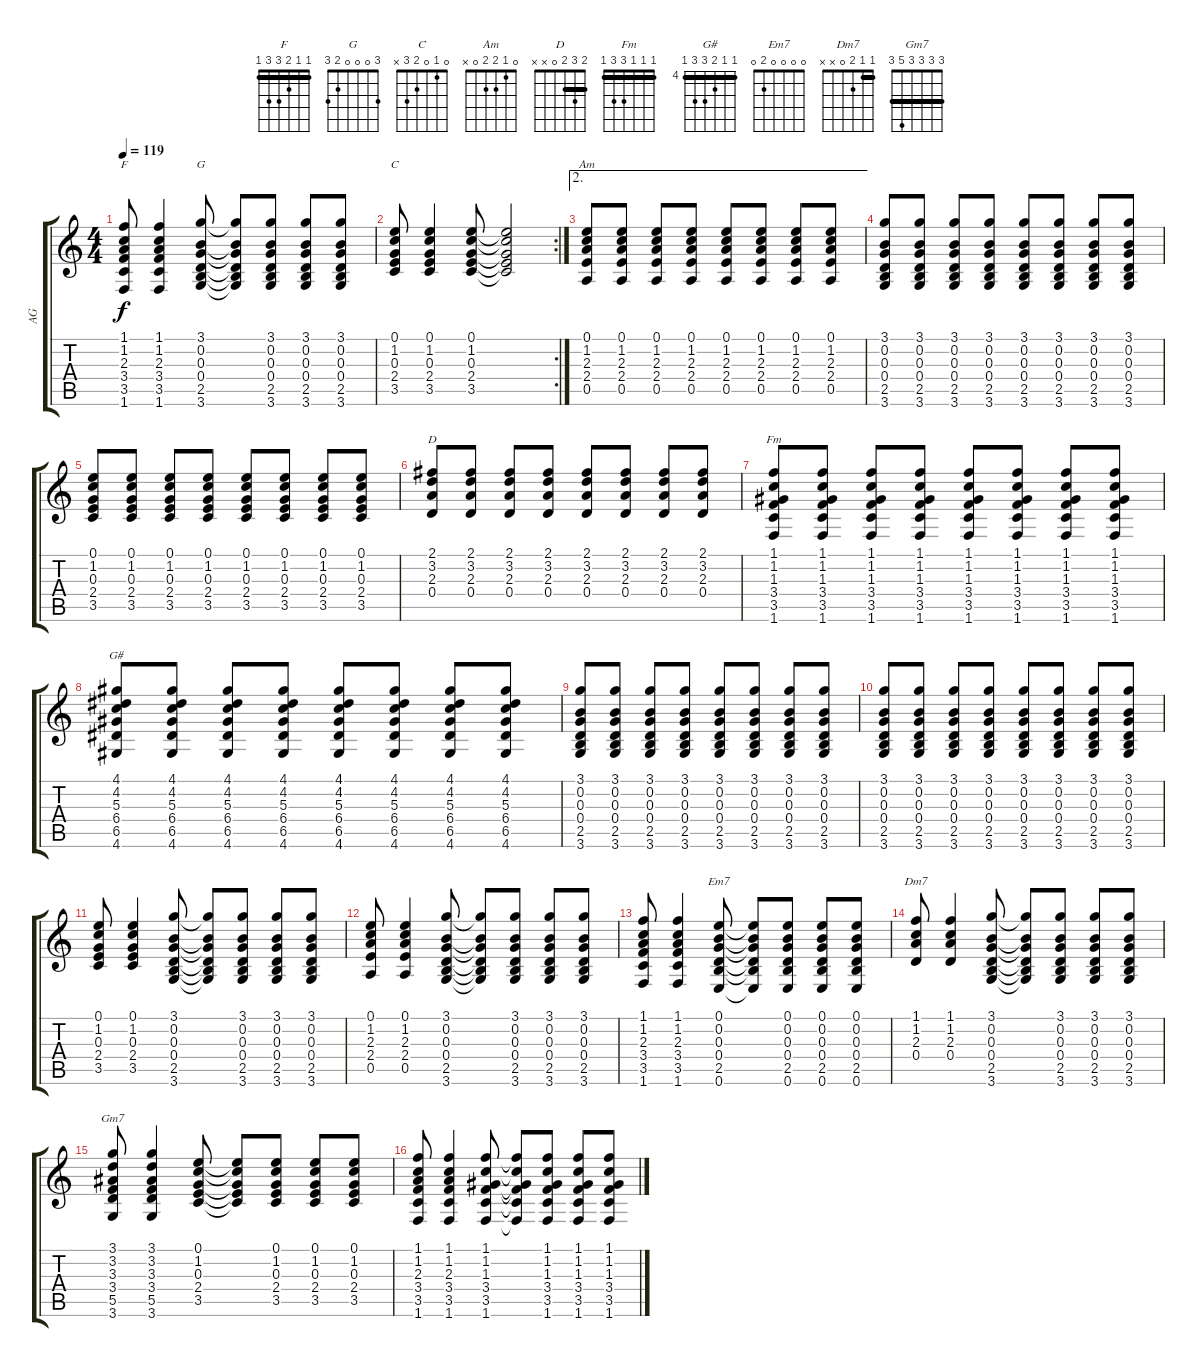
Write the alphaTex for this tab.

\track ("AG" "AG") {instrument acousticguitarsteel}
\staff {score tabs}
\tuning (E4 B3 G3 D3 A2 E2) {hide}
\chord ("F" 1 1 2 3 3 1) {barre 1}
\chord ("G" 3 0 0 0 2 3)
\chord ("C" 0 1 0 2 3 x)
\chord ("Am" 0 1 2 2 0 x)
\chord ("D" 2 3 2 0 x x) {barre 2}
\chord ("Fm" 1 1 1 3 3 1) {barre 1}
\chord ("G#" 4 4 5 6 6 4) {firstfret 4 barre 4}
\chord ("Em7" 0 0 0 0 2 0)
\chord ("Dm7" 1 1 2 0 x x) {barre 1}
\chord ("Gm7" 3 3 3 3 5 3) {barre 3}
\ts (4 4)
\tempo 119
\clef g2
\ks c
(1.1 1.2 2.3 3.4 3.5 1.6).8{ch "F" dy f} (1.1 1.2 2.3 3.4 3.5 1.6).4 (3.1 0.2 0.3 0.4 2.5 3.6).8{ch "G"} (3.1{t} 0.2{t} 0.3{t} 0.4{t} 2.5{t} 3.6{t}).8 (3.1 0.2 0.3 0.4 2.5 3.6).8 (3.1 0.2 0.3 0.4 2.5 3.6).8 (3.1 0.2 0.3 0.4 2.5 3.6).8 |
\rc 2
(0.1 1.2 0.3 2.4 3.5).8{ch "C"} (0.1 1.2 0.3 2.4 3.5).4 (0.1 1.2 0.3 2.4 3.5).8 (0.1{t} 1.2{t} 0.3{t} 2.4{t} 3.5{t}).2 |
\ae 2
(0.1 1.2 2.3 2.4 0.5).8{ch "Am"} (0.1 1.2 2.3 2.4 0.5).8 (0.1 1.2 2.3 2.4 0.5).8 (0.1 1.2 2.3 2.4 0.5).8 (0.1 1.2 2.3 2.4 0.5).8 (0.1 1.2 2.3 2.4 0.5).8 (0.1 1.2 2.3 2.4 0.5).8 (0.1 1.2 2.3 2.4 0.5).8 |
(3.1 0.2 0.3 0.4 2.5 3.6).8 (3.1 0.2 0.3 0.4 2.5 3.6).8 (3.1 0.2 0.3 0.4 2.5 3.6).8 (3.1 0.2 0.3 0.4 2.5 3.6).8 (3.1 0.2 0.3 0.4 2.5 3.6).8 (3.1 0.2 0.3 0.4 2.5 3.6).8 (3.1 0.2 0.3 0.4 2.5 3.6).8 (3.1 0.2 0.3 0.4 2.5 3.6).8 |
(0.1 1.2 0.3 2.4 3.5).8 (0.1 1.2 0.3 2.4 3.5).8 (0.1 1.2 0.3 2.4 3.5).8 (0.1 1.2 0.3 2.4 3.5).8 (0.1 1.2 0.3 2.4 3.5).8 (0.1 1.2 0.3 2.4 3.5).8 (0.1 1.2 0.3 2.4 3.5).8 (0.1 1.2 0.3 2.4 3.5).8 |
(2.1 3.2 2.3 0.4).8{ch "D"} (2.1 3.2 2.3 0.4).8 (2.1 3.2 2.3 0.4).8 (2.1 3.2 2.3 0.4).8 (2.1 3.2 2.3 0.4).8 (2.1 3.2 2.3 0.4).8 (2.1 3.2 2.3 0.4).8 (2.1 3.2 2.3 0.4).8 |
(1.1 1.2 1.3 3.4 3.5 1.6).8{ch "Fm"} (1.1 1.2 1.3 3.4 3.5 1.6).8 (1.1 1.2 1.3 3.4 3.5 1.6).8 (1.1 1.2 1.3 3.4 3.5 1.6).8 (1.1 1.2 1.3 3.4 3.5 1.6).8 (1.1 1.2 1.3 3.4 3.5 1.6).8 (1.1 1.2 1.3 3.4 3.5 1.6).8 (1.1 1.2 1.3 3.4 3.5 1.6).8 |
(4.1 4.2 5.3 6.4 6.5 4.6).8{ch "G#"} (4.1 4.2 5.3 6.4 6.5 4.6).8 (4.1 4.2 5.3 6.4 6.5 4.6).8 (4.1 4.2 5.3 6.4 6.5 4.6).8 (4.1 4.2 5.3 6.4 6.5 4.6).8 (4.1 4.2 5.3 6.4 6.5 4.6).8 (4.1 4.2 5.3 6.4 6.5 4.6).8 (4.1 4.2 5.3 6.4 6.5 4.6).8 |
(3.1 0.2 0.3 0.4 2.5 3.6).8 (3.1 0.2 0.3 0.4 2.5 3.6).8 (3.1 0.2 0.3 0.4 2.5 3.6).8 (3.1 0.2 0.3 0.4 2.5 3.6).8 (3.1 0.2 0.3 0.4 2.5 3.6).8 (3.1 0.2 0.3 0.4 2.5 3.6).8 (3.1 0.2 0.3 0.4 2.5 3.6).8 (3.1 0.2 0.3 0.4 2.5 3.6).8 |
(3.1 0.2 0.3 0.4 2.5 3.6).8 (3.1 0.2 0.3 0.4 2.5 3.6).8 (3.1 0.2 0.3 0.4 2.5 3.6).8 (3.1 0.2 0.3 0.4 2.5 3.6).8 (3.1 0.2 0.3 0.4 2.5 3.6).8 (3.1 0.2 0.3 0.4 2.5 3.6).8 (3.1 0.2 0.3 0.4 2.5 3.6).8 (3.1 0.2 0.3 0.4 2.5 3.6).8 |
(0.1 1.2 0.3 2.4 3.5).8 (0.1 1.2 0.3 2.4 3.5).4 (3.1 0.2 0.3 0.4 2.5 3.6).8 (3.1{t} 0.2{t} 0.3{t} 0.4{t} 2.5{t} 3.6{t}).8 (3.1 0.2 0.3 0.4 2.5 3.6).8 (3.1 0.2 0.3 0.4 2.5 3.6).8 (3.1 0.2 0.3 0.4 2.5 3.6).8 |
(0.1 1.2 2.3 2.4 0.5).8 (0.1 1.2 2.3 2.4 0.5).4 (3.1 0.2 0.3 0.4 2.5 3.6).8 (3.1{t} 0.2{t} 0.3{t} 0.4{t} 2.5{t} 3.6{t}).8 (3.1 0.2 0.3 0.4 2.5 3.6).8 (3.1 0.2 0.3 0.4 2.5 3.6).8 (3.1 0.2 0.3 0.4 2.5 3.6).8 |
(1.1 1.2 2.3 3.4 3.5 1.6).8 (1.1 1.2 2.3 3.4 3.5 1.6).4 (0.1 0.2 0.3 0.4 2.5 0.6).8{ch "Em7"} (0.1{t} 0.2{t} 0.3{t} 0.4{t} 2.5{t} 0.6{t}).8 (0.1 0.2 0.3 0.4 2.5 0.6).8 (0.1 0.2 0.3 0.4 2.5 0.6).8 (0.1 0.2 0.3 0.4 2.5 0.6).8 |
(1.1 1.2 2.3 0.4).8{ch "Dm7"} (1.1 1.2 2.3 0.4).4 (3.1 0.2 0.3 0.4 2.5 3.6).8 (3.1{t} 0.2{t} 0.3{t} 0.4{t} 2.5{t} 3.6{t}).8 (3.1 0.2 0.3 0.4 2.5 3.6).8 (3.1 0.2 0.3 0.4 2.5 3.6).8 (3.1 0.2 0.3 0.4 2.5 3.6).8 |
(3.1 3.2 3.3 3.4 5.5 3.6).8{ch "Gm7"} (3.1 3.2 3.3 3.4 5.5 3.6).4 (0.1 1.2 0.3 2.4 3.5).8 (0.1{t} 1.2{t} 0.3{t} 2.4{t} 3.5{t}).8 (0.1 1.2 0.3 2.4 3.5).8 (0.1 1.2 0.3 2.4 3.5).8 (0.1 1.2 0.3 2.4 3.5).8 |
(1.1 1.2 2.3 3.4 3.5 1.6).8 (1.1 1.2 2.3 3.4 3.5 1.6).4 (1.1 1.2 1.3 3.4 3.5 1.6).8 (1.1{t} 1.2{t} 1.3{t} 3.4{t} 3.5{t} 1.6{t}).8 (1.1 1.2 1.3 3.4 3.5 1.6).8 (1.1 1.2 1.3 3.4 3.5 1.6).8 (1.1 1.2 1.3 3.4 3.5 1.6).8
